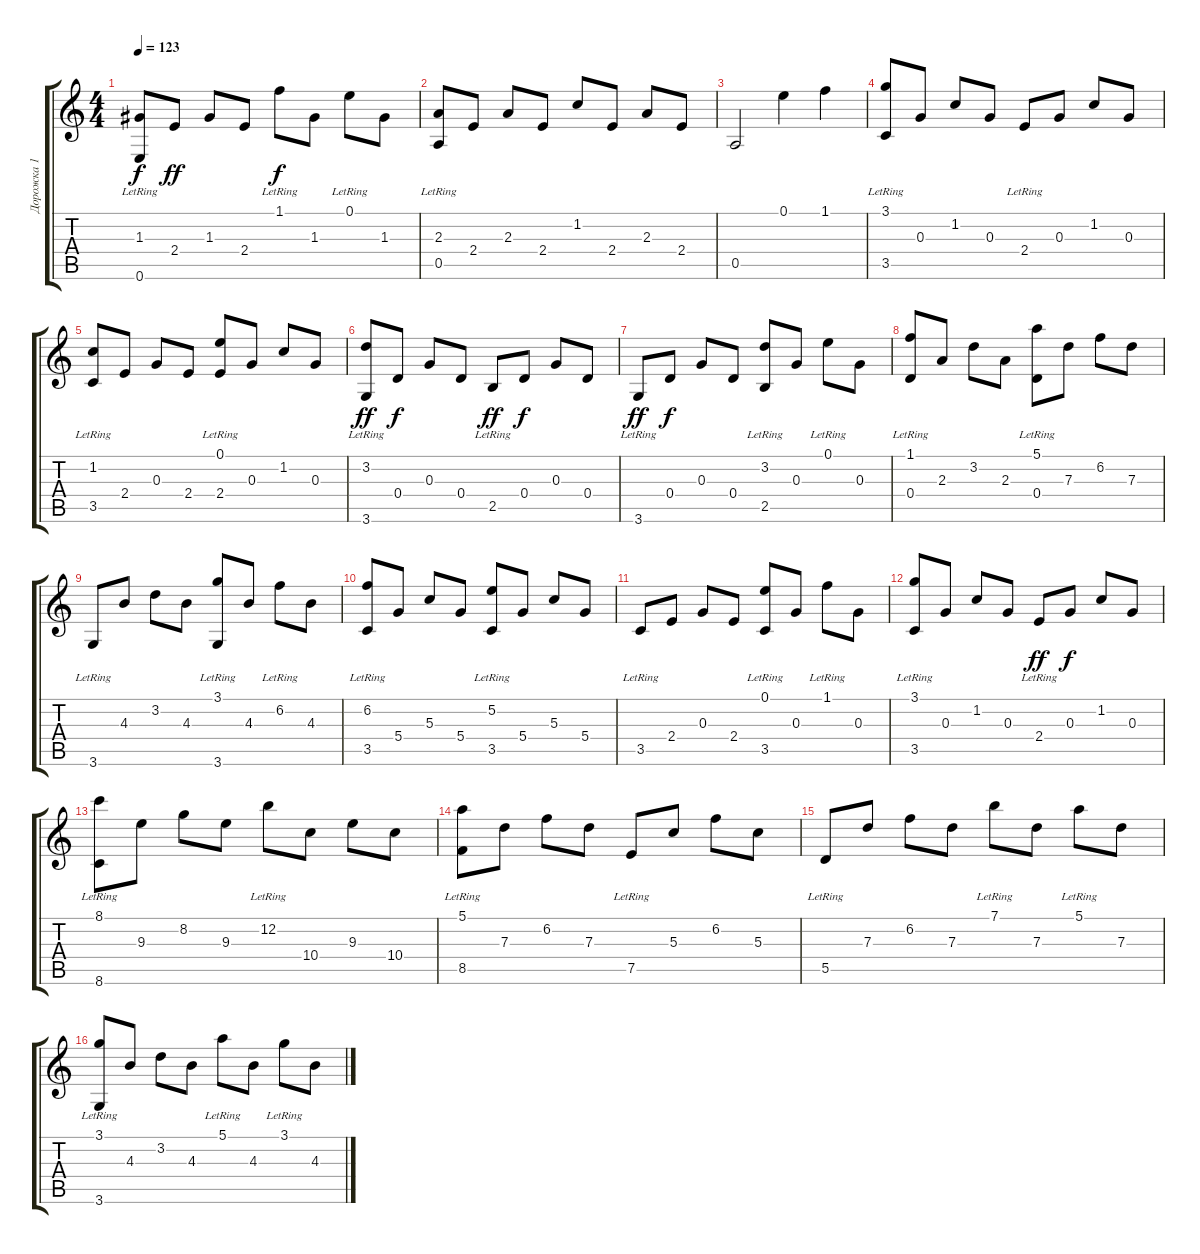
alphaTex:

\track ("Дорожка 1" "Дорожка 1") {instrument electricguitarjazz}
\staff {score tabs}
\tuning (E4 B3 G3 D3 A2 E2) {hide}
\ts (4 4)
\tempo 123
\clef g2
\ks c
(1.3{lr} 0.6{lr}).8{dy f} 2.4.8{dy ff} 1.3.8 2.4.8 1.1{lr}.8{dy f} 1.3.8 0.1{lr}.8 1.3.8 |
(2.3{lr} 0.5{lr}).8 2.4.8 2.3.8 2.4.8 1.2.8 2.4.8 2.3.8 2.4.8 |
0.5.2 0.1.4 1.1.4 |
(3.1{lr} 3.5{lr}).8 0.3.8 1.2.8 0.3.8 2.4{lr}.8 0.3.8 1.2.8 0.3.8 |
(1.2{lr} 3.5{lr}).8 2.4.8 0.3.8 2.4.8 (0.1{lr} 2.4{lr}).8 0.3.8 1.2.8 0.3.8 |
(3.2{lr} 3.6{lr}).8{dy ff} 0.4.8{dy f} 0.3.8 0.4.8 2.5{lr}.8{dy ff} 0.4.8{dy f} 0.3.8 0.4.8 |
3.6{lr}.8{dy ff} 0.4.8{dy f} 0.3.8 0.4.8 (3.2{lr} 2.5{lr}).8 0.3.8 0.1{lr}.8 0.3.8 |
(1.1{lr} 0.4{lr}).8 2.3.8 3.2.8 2.3.8 (5.1{lr} 0.4{lr}).8 7.3.8 6.2.8 7.3.8 |
3.6{lr}.8 4.3.8 3.2.8 4.3.8 (3.1{lr} 3.6{lr}).8 4.3.8 6.2{lr}.8 4.3.8 |
(6.2{lr} 3.5{lr}).8 5.4.8 5.3.8 5.4.8 (5.2{lr} 3.5{lr}).8 5.4.8 5.3.8 5.4.8 |
3.5{lr}.8 2.4.8 0.3.8 2.4.8 (0.1{lr} 3.5{lr}).8 0.3.8 1.1{lr}.8 0.3.8 |
(3.1{lr} 3.5{lr}).8 0.3.8 1.2.8 0.3.8 2.4{lr}.8{dy ff} 0.3.8{dy f} 1.2.8 0.3.8 |
(8.1{lr} 8.6{lr}).8 9.3.8 8.2.8 9.3.8 12.2{lr}.8 10.4.8 9.3.8 10.4.8 |
(5.1{lr} 8.5{lr}).8 7.3.8 6.2.8 7.3.8 7.5{lr}.8 5.3.8 6.2.8 5.3.8 |
5.5{lr}.8 7.3.8 6.2.8 7.3.8 7.1{lr}.8 7.3.8 5.1{lr}.8 7.3.8 |
(3.1{lr} 3.6{lr}).8 4.3.8 3.2.8 4.3.8 5.1{lr}.8 4.3.8 3.1{lr}.8 4.3.8
